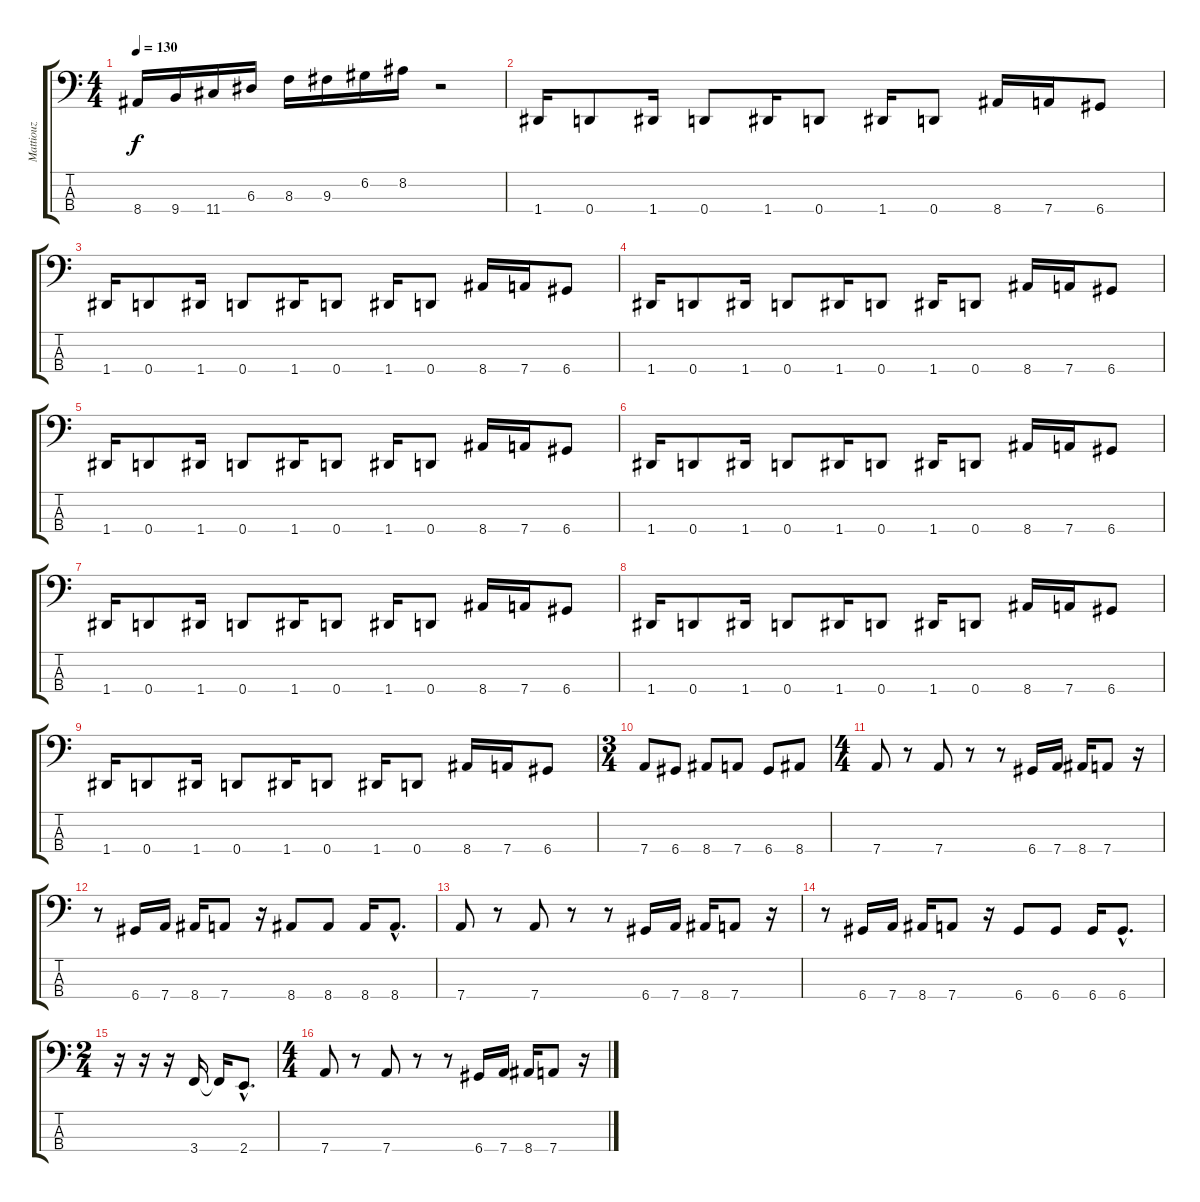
\track ("Mattiouz" "Mattiouz") {instrument slapbass1}
\staff {score tabs}
\tuning (G2 D2 A1 D1) {hide}
\ts (4 4)
\tempo 130
\clef f4
\ks c
8.4.16{dy f} 9.4.16 11.4.16{volume 16} 6.3.16 8.3.16 9.3.16 6.2.16 8.2.16 r.2 |
1.4.16 0.4.8 1.4.16 0.4.8 1.4.16 0.4.8 1.4.16 0.4.8 8.4.16 7.4.16 6.4.8 |
1.4.16 0.4.8 1.4.16 0.4.8 1.4.16 0.4.8 1.4.16 0.4.8 8.4.16 7.4.16 6.4.8 |
1.4.16 0.4.8 1.4.16 0.4.8 1.4.16 0.4.8 1.4.16 0.4.8 8.4.16 7.4.16 6.4.8 |
1.4.16 0.4.8 1.4.16 0.4.8 1.4.16 0.4.8 1.4.16 0.4.8 8.4.16 7.4.16 6.4.8 |
1.4.16 0.4.8 1.4.16 0.4.8 1.4.16 0.4.8 1.4.16 0.4.8 8.4.16 7.4.16 6.4.8 |
1.4.16 0.4.8 1.4.16 0.4.8 1.4.16 0.4.8 1.4.16 0.4.8 8.4.16 7.4.16 6.4.8 |
1.4.16 0.4.8 1.4.16 0.4.8 1.4.16 0.4.8 1.4.16 0.4.8 8.4.16 7.4.16 6.4.8 |
1.4.16 0.4.8 1.4.16 0.4.8 1.4.16 0.4.8 1.4.16 0.4.8 8.4.16 7.4.16 6.4.8 |
\ts (3 4)
7.4.8 6.4.8 8.4.8 7.4.8 6.4.8 8.4.8 |
\ts (4 4)
7.4.8 r.8 7.4.8 r.8 r.8 6.4.16 7.4.16 8.4.16 7.4.8 r.16 |
r.8 6.4.16 7.4.16 8.4.16 7.4.8 r.16 8.4.8 8.4.8 8.4.16 8.4{hac}.8{d} |
7.4.8 r.8 7.4.8 r.8 r.8 6.4.16 7.4.16 8.4.16 7.4.8 r.16 |
r.8 6.4.16 7.4.16 8.4.16 7.4.8 r.16 6.4.8 6.4.8 6.4.16 6.4{hac}.8{d} |
\ts (2 4)
r.16 r.16 r.16 3.4.16 3.4{t}.16 2.4{hac}.8{d} |
\ts (4 4)
7.4.8 r.8 7.4.8 r.8 r.8 6.4.16 7.4.16 8.4.16 7.4.8 r.16
